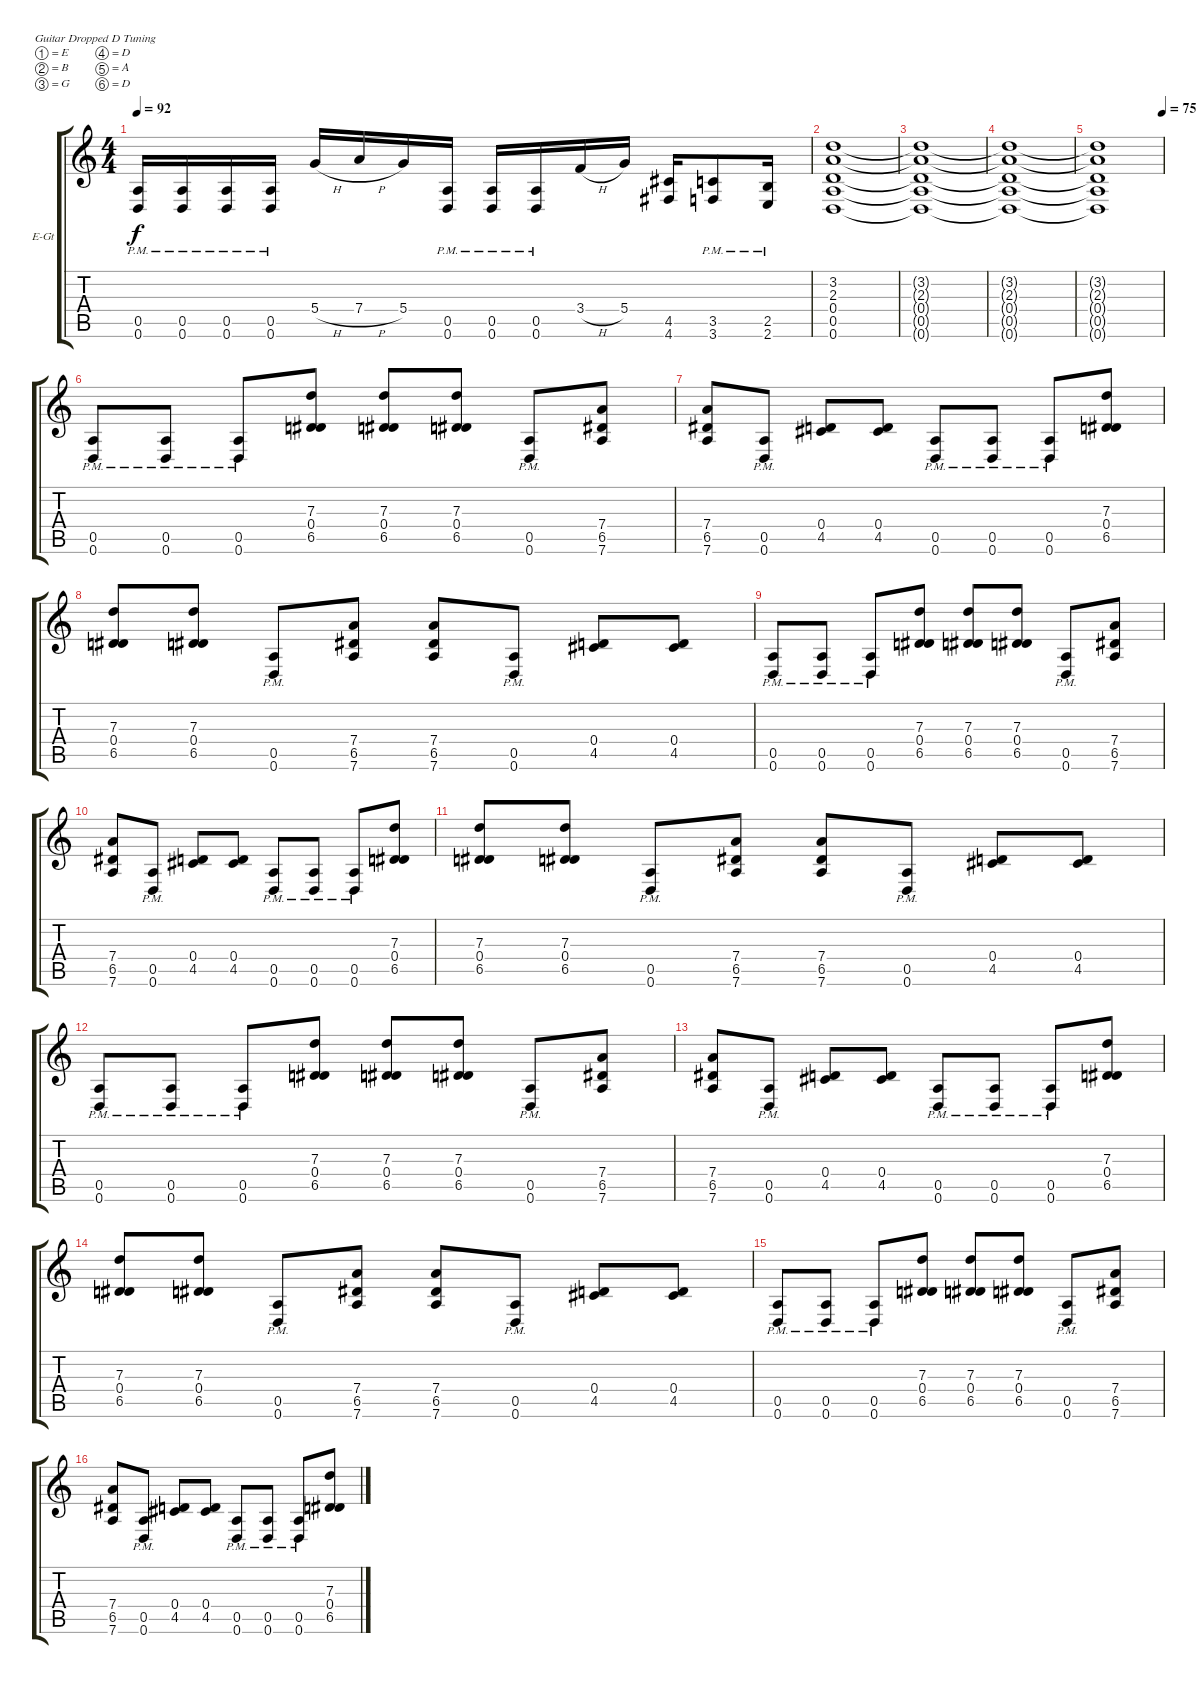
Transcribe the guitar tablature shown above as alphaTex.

\bracketExtendMode groupsimilarinstruments
\firstSystemTrackNameOrientation horizontal
\otherSystemsTrackNameOrientation horizontal
\track ("Will Adler" "E-Gt") {instrument overdrivenguitar}
\staff {score tabs}
\tuning (E4 B3 G3 D3 A2 D2)
\ts (4 4)
\tempo 92
\clef g2
\ks c
(0.6{pm} 0.5{pm}).16{dy f} (0.6{pm} 0.5{pm}).16 (0.6{pm} 0.5{pm}).16 (0.6{pm} 0.5{pm}).16 5.4{h}.16 7.4{h}.16 5.4.16 (0.6{pm} 0.5{pm}).16 (0.6{pm} 0.5{pm}).16 (0.6{pm} 0.5{pm}).16 3.4{h}.16 5.4.16 (4.6 4.5).16 (3.6{pm} 3.5{pm}).8 (2.6{pm} 2.5{pm}).16 |
(0.6 0.5 0.4 2.3 3.2).1 |
(0.6{t} 0.5{t} 0.4{t} 2.3{t} 3.2{t}).1 |
(0.6{t} 0.5{t} 0.4{t} 2.3{t} 3.2{t}).1 |
\tempo (75 1)
(3.2{t} 2.3{t} 0.4{t} 0.5{t} 0.6{t}).1 |
(0.6{pm} 0.5{pm}).8 (0.6{pm} 0.5{pm}).8 (0.6{pm} 0.5{pm}).8 (6.5 0.4 7.3).8 (6.5 0.4 7.3).8 (6.5 0.4 7.3).8 (0.6{pm} 0.5{pm}).8 (6.5 7.4 7.6).8 |
(7.6 6.5 7.4).8 (0.6{pm} 0.5{pm}).8 (4.5 0.4).8 (4.5 0.4).8 (0.6{pm} 0.5{pm}).8 (0.6{pm} 0.5{pm}).8 (0.6{pm} 0.5{pm}).8 (6.5 0.4 7.3).8 |
(6.5 0.4 7.3).8 (6.5 0.4 7.3).8 (0.6{pm} 0.5{pm}).8 (7.6 6.5 7.4).8 (7.6 6.5 7.4).8 (0.6{pm} 0.5{pm}).8 (4.5 0.4).8 (4.5 0.4).8 |
(0.6{pm} 0.5{pm}).8 (0.6{pm} 0.5{pm}).8 (0.6{pm} 0.5{pm}).8 (6.5 0.4 7.3).8 (6.5 0.4 7.3).8 (6.5 0.4 7.3).8 (0.6{pm} 0.5{pm}).8 (6.5 7.4 7.6).8 |
(7.6 6.5 7.4).8 (0.6{pm} 0.5{pm}).8 (4.5 0.4).8 (4.5 0.4).8 (0.6{pm} 0.5{pm}).8 (0.6{pm} 0.5{pm}).8 (0.6{pm} 0.5{pm}).8 (6.5 0.4 7.3).8 |
(6.5 0.4 7.3).8 (6.5 0.4 7.3).8 (0.6{pm} 0.5{pm}).8 (7.6 6.5 7.4).8 (7.6 6.5 7.4).8 (0.6{pm} 0.5{pm}).8 (4.5 0.4).8 (4.5 0.4).8 |
(0.6{pm} 0.5{pm}).8 (0.6{pm} 0.5{pm}).8 (0.6{pm} 0.5{pm}).8 (6.5 0.4 7.3).8 (6.5 0.4 7.3).8 (6.5 0.4 7.3).8 (0.6{pm} 0.5{pm}).8 (6.5 7.4 7.6).8 |
(7.6 6.5 7.4).8 (0.6{pm} 0.5{pm}).8 (4.5 0.4).8 (4.5 0.4).8 (0.6{pm} 0.5{pm}).8 (0.6{pm} 0.5{pm}).8 (0.6{pm} 0.5{pm}).8 (6.5 0.4 7.3).8 |
(6.5 0.4 7.3).8 (6.5 0.4 7.3).8 (0.6{pm} 0.5{pm}).8 (7.6 6.5 7.4).8 (7.6 6.5 7.4).8 (0.6{pm} 0.5{pm}).8 (4.5 0.4).8 (4.5 0.4).8 |
(0.6{pm} 0.5{pm}).8 (0.6{pm} 0.5{pm}).8 (0.6{pm} 0.5{pm}).8 (6.5 0.4 7.3).8 (6.5 0.4 7.3).8 (6.5 0.4 7.3).8 (0.6{pm} 0.5{pm}).8 (6.5 7.4 7.6).8 |
(7.6 6.5 7.4).8 (0.6{pm} 0.5{pm}).8 (4.5 0.4).8 (4.5 0.4).8 (0.6{pm} 0.5{pm}).8 (0.6{pm} 0.5{pm}).8 (0.6{pm} 0.5{pm}).8 (6.5 0.4 7.3).8
